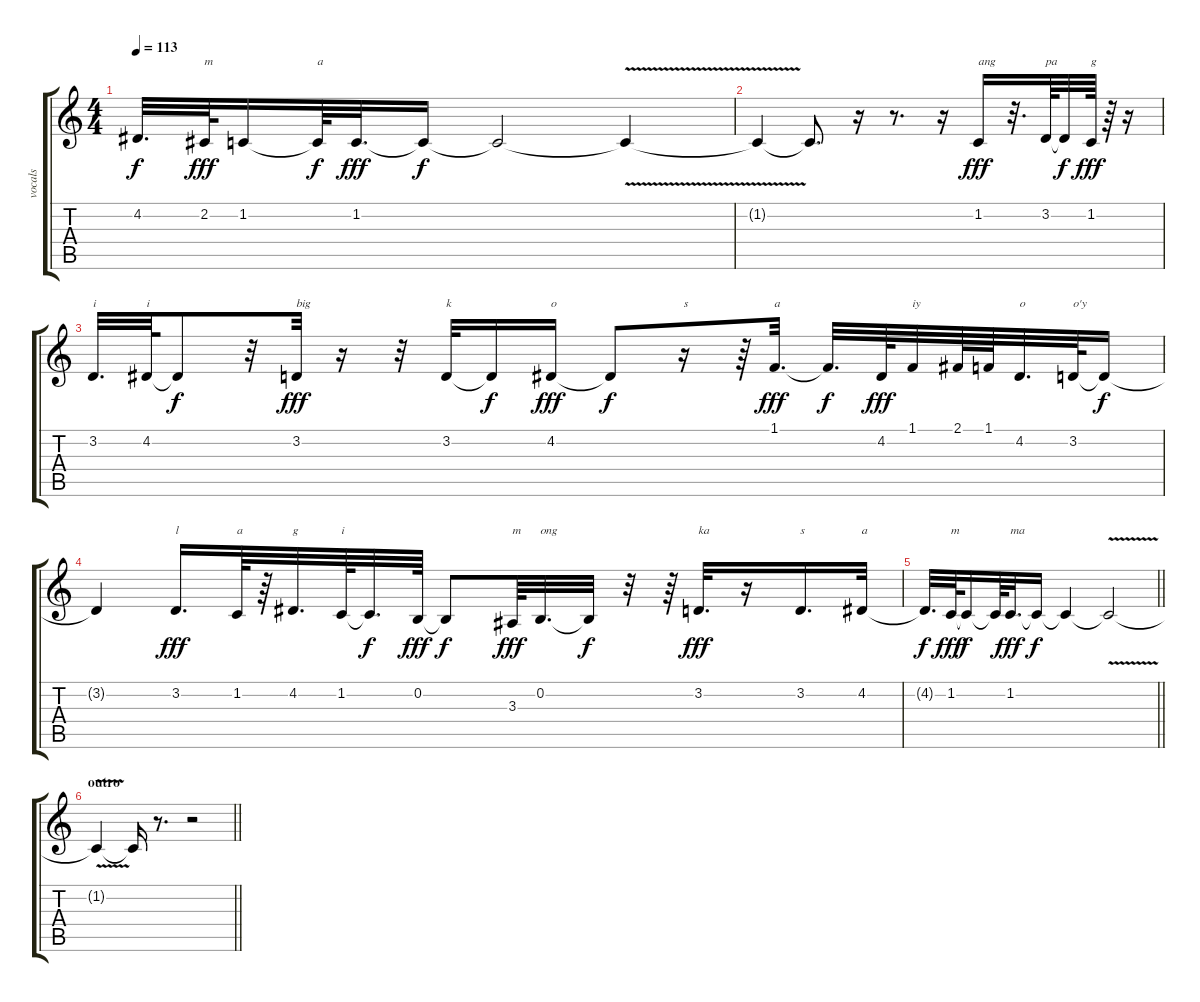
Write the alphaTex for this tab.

\track ("vocals" "vocals") {instrument synthvoice}
\staff {score tabs}
\tuning (E4 B3 G3 D3 A2 E2) {hide}
\ts (4 4)
\tempo 113
\clef g2
\ks c
4.2{t}.32{d dy f} 2.2.64{txt "m" dy fff} 1.2.16 1.2{t}.64{txt "a" dy f} 1.2.32{d dy fff} 1.2{t}.16{dy f} 1.2{t}.2 1.2{v t}.4 |
1.2{t}.4 1.2{t}.8{d} r.16 r.8{d} r.16 1.2.16{txt "ang" dy fff} r.32{d} 3.2.64{txt "pa"} 3.2{t}.32{dy f} 1.2.64{txt "g" dy fff} r.64 r.16 |
3.2.32{d txt "i"} 4.2.64{txt "i"} 4.2{t}.8{dy f} r.32 3.2.32{txt "big" dy fff} r.16 r.32 3.2.32{txt "k"} 3.2{t}.16{dy f} 4.2.16{txt "o" dy fff} 4.2{t}.8{dy f} r.16{txt "s"} r.64 1.1.32{d txt "a" dy fff} 1.1{t}.32{d dy f} 4.2.64{dy fff} 1.1.32{txt "iy"} 2.1.64 1.1.64 4.2.32{d txt "o"} 3.2.64{txt "o'y"} 3.2{t}.16{dy f} |
3.2{t}.4 3.2.16{d txt "l" dy fff} 1.2.64{txt "a"} r.64 4.2.32{d txt "g"} 1.2.64{txt "i"} 1.2{t}.32{d dy f} 0.2.64{dy fff} 0.2{t}.8{dy f} 3.3.64{txt "m" dy fff} 0.2.32{d txt "ong"} 0.2{t}.32{dy f} r.32 r.64 3.2.32{d txt "ka" dy fff} r.16 3.2.16{d txt "s"} 4.2.32{txt "a"} |
\barLineRight lightlight
4.2{t}.32{d dy f} 1.2.64{txt "m" dy fff} 1.2{t}.16{dy f} 1.2{t}.64 1.2.32{d txt "ma" dy fff} 1.2{t}.16{dy f} 1.2{t}.4 1.2{v t}.2 |
\section ("" "outro")
\barLineRight lightlight
1.2{t}.4 1.2{t}.16 r.8{d} r.2
